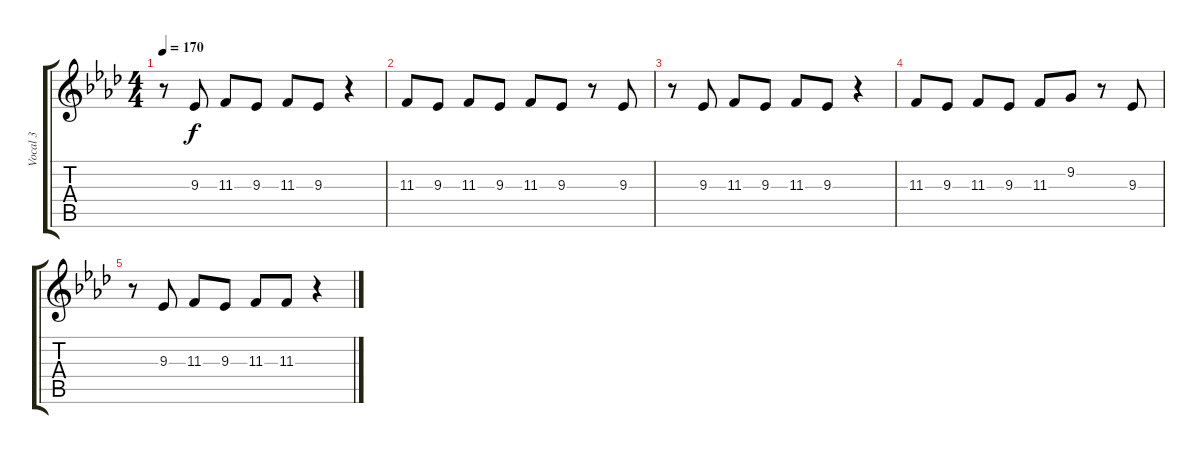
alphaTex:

\track ("Vocal 3" "Vocal 3") {instrument clarinet}
\staff {score tabs}
\tuning (Eb4 Bb3 Gb3 Db3 Ab2 Eb2) {hide}
\ts (4 4)
\tempo 170
\clef g2
\ks ab
r.8{dy f} 9.3.8 11.3.8 9.3.8 11.3.8 9.3.8 r.4 |
11.3.8 9.3.8 11.3.8 9.3.8 11.3.8 9.3.8 r.8 9.3.8 |
r.8 9.3.8 11.3.8 9.3.8 11.3.8 9.3.8 r.4 |
11.3.8 9.3.8 11.3.8 9.3.8 11.3.8 9.2.8 r.8 9.3.8 |
r.8 9.3.8 11.3.8 9.3.8 11.3.8 11.3.8 r.4
